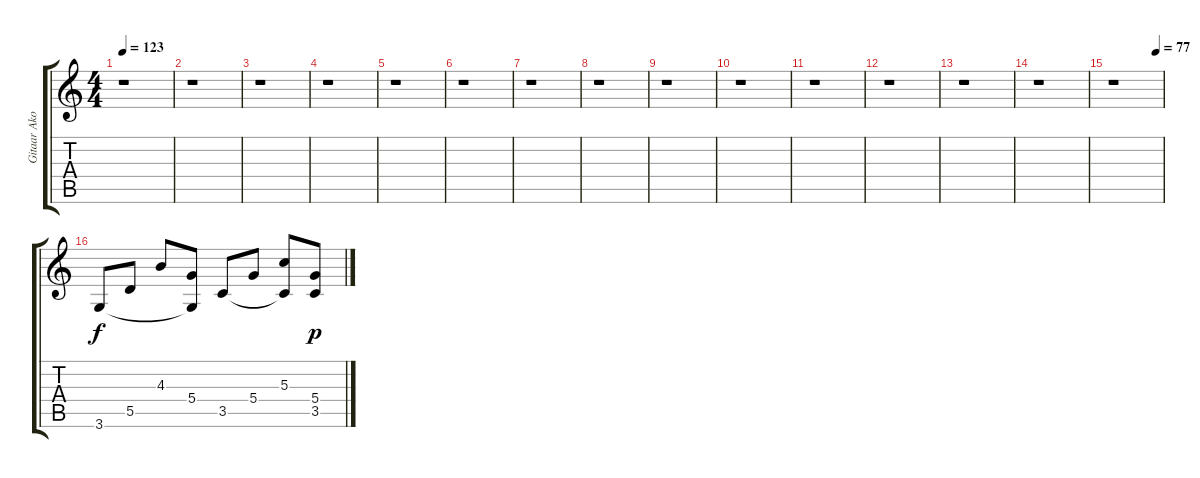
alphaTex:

\track ("Gitaar Akoestisch" "Gitaar Ako") {instrument acousticguitarsteel}
\staff {score tabs}
\tuning (E4 B3 G3 D3 A2 E2) {hide}
\ts (4 4)
\tempo 123
\clef g2
\ks c
r.1{dy f} |
r.1 |
r.1 |
r.1 |
r.1 |
r.1 |
r.1 |
r.1 |
r.1 |
r.1 |
r.1 |
r.1 |
r.1 |
r.1 |
\tempo (77 0.875)
r.1 |
3.6.8 5.5.8 4.3.8 (5.4 3.6{t}).8 3.5.8 5.4.8 (5.3 3.5{t}).8 (5.4 3.5{ss}).8{dy p}
